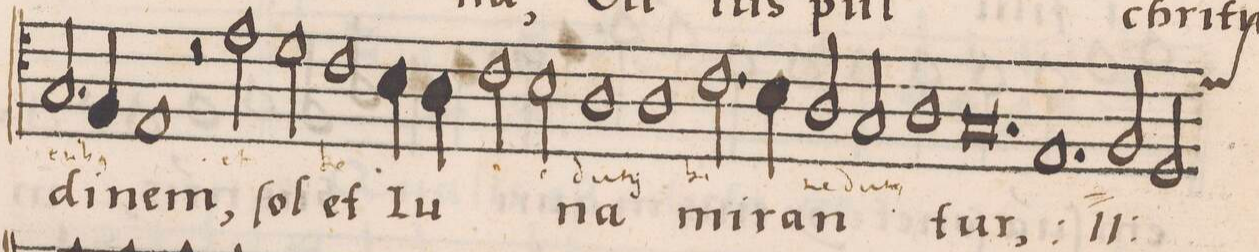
**kern	**text	**text
*I"ALTVS	*	*
*clefC4	*	*
*k[]	*	*
*met(C|)	*	*
*M2/1	*	*
2.G/	-ri-	.
4F/	-b(us)	-di-
1E	.	-nem,
=34-	=34-	=34-
2r	.	.
2e\	et	ſol
2d\	.	.
1c\	be-	et
=35-	=35-	=35-
4B\	.	Lu-
4A\	.	.
2c\	.	.
2B\	-e-	.
=36-	=36-	=36-
1A	-dic-	-na
1A	-t(us)	.
=37-	=37-	=37-
2.c\	be-	mi-
4B\	.	-ran-
2A/	-ne-	.
2G/	-dic-	.
=38-	=38-	=38-
1A	-t(us)	.
0.G	.	-tur,
=39-	=39-	=39-
=40-	=40-	=40-
*	*	*ij
1.E	.	mi-
2F/	.	-ran-
=41-	=41-	=41-
*custos:d	*	*
2D/	.	-tur
*	*	*Xij
*-	*-	*-
